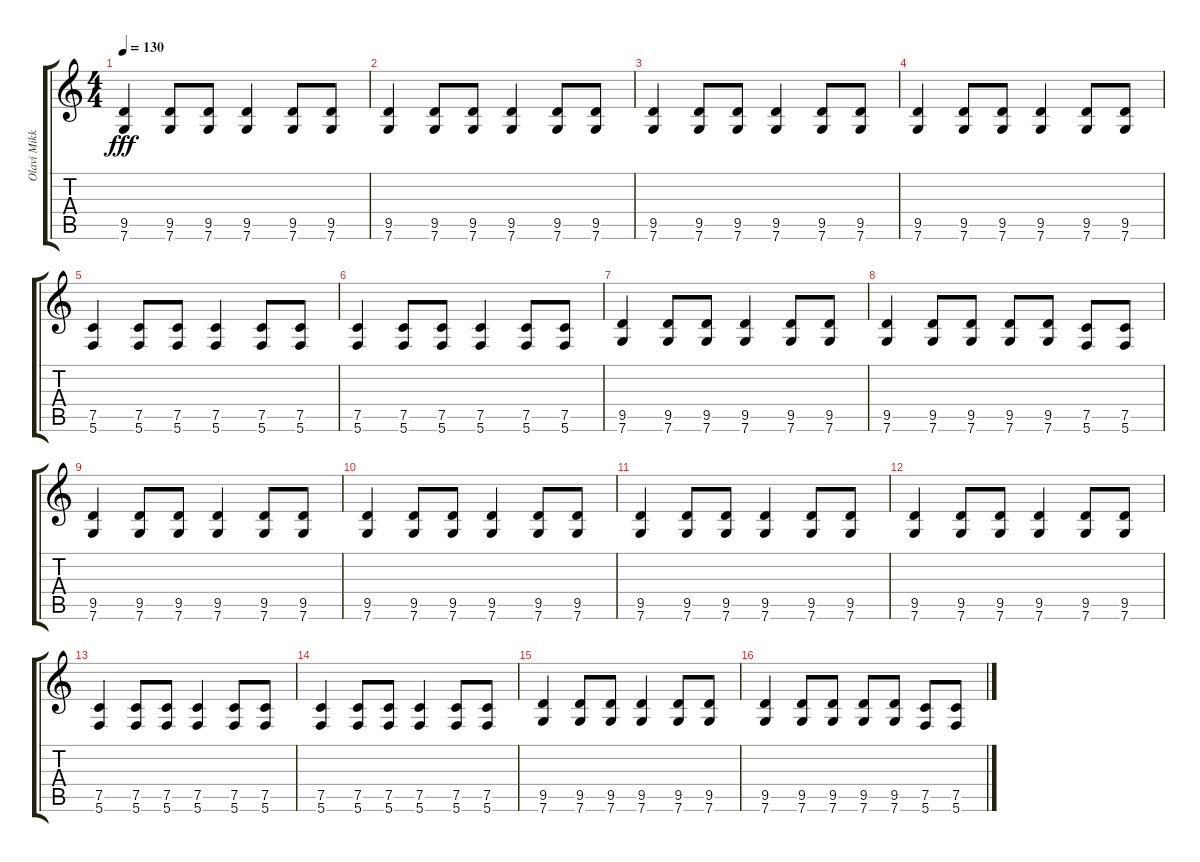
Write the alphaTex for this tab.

\track ("Olavi Mikkonen 2" "Olavi Mikk") {instrument distortionguitar}
\staff {score tabs}
\tuning (C4 G3 Eb3 Bb2 F2 C2) {hide}
\ts (4 4)
\tempo 130
\clef g2
\ks c
(9.5 7.6).4{dy fff} (9.5 7.6).8 (9.5 7.6).8 (9.5 7.6).4 (9.5 7.6).8 (9.5 7.6).8 |
(9.5 7.6).4 (9.5 7.6).8 (9.5 7.6).8 (9.5 7.6).4 (9.5 7.6).8 (9.5 7.6).8 |
(9.5 7.6).4 (9.5 7.6).8 (9.5 7.6).8 (9.5 7.6).4 (9.5 7.6).8 (9.5 7.6).8 |
(9.5 7.6).4 (9.5 7.6).8 (9.5 7.6).8 (9.5 7.6).4 (9.5 7.6).8 (9.5 7.6).8 |
(7.5 5.6).4 (7.5 5.6).8 (7.5 5.6).8 (7.5 5.6).4 (7.5 5.6).8 (7.5 5.6).8 |
(7.5 5.6).4 (7.5 5.6).8 (7.5 5.6).8 (7.5 5.6).4 (7.5 5.6).8 (7.5 5.6).8 |
(9.5 7.6).4 (9.5 7.6).8 (9.5 7.6).8 (9.5 7.6).4 (9.5 7.6).8 (9.5 7.6).8 |
(9.5 7.6).4 (9.5 7.6).8 (9.5 7.6).8 (9.5 7.6).8 (9.5 7.6).8 (7.5 5.6).8 (7.5 5.6).8 |
(9.5 7.6).4 (9.5 7.6).8 (9.5 7.6).8 (9.5 7.6).4 (9.5 7.6).8 (9.5 7.6).8 |
(9.5 7.6).4 (9.5 7.6).8 (9.5 7.6).8 (9.5 7.6).4 (9.5 7.6).8 (9.5 7.6).8 |
(9.5 7.6).4 (9.5 7.6).8 (9.5 7.6).8 (9.5 7.6).4 (9.5 7.6).8 (9.5 7.6).8 |
(9.5 7.6).4 (9.5 7.6).8 (9.5 7.6).8 (9.5 7.6).4 (9.5 7.6).8 (9.5 7.6).8 |
(7.5 5.6).4 (7.5 5.6).8 (7.5 5.6).8 (7.5 5.6).4 (7.5 5.6).8 (7.5 5.6).8 |
(7.5 5.6).4 (7.5 5.6).8 (7.5 5.6).8 (7.5 5.6).4 (7.5 5.6).8 (7.5 5.6).8 |
(9.5 7.6).4 (9.5 7.6).8 (9.5 7.6).8 (9.5 7.6).4 (9.5 7.6).8 (9.5 7.6).8 |
(9.5 7.6).4 (9.5 7.6).8 (9.5 7.6).8 (9.5 7.6).8 (9.5 7.6).8 (7.5 5.6).8 (7.5 5.6).8
